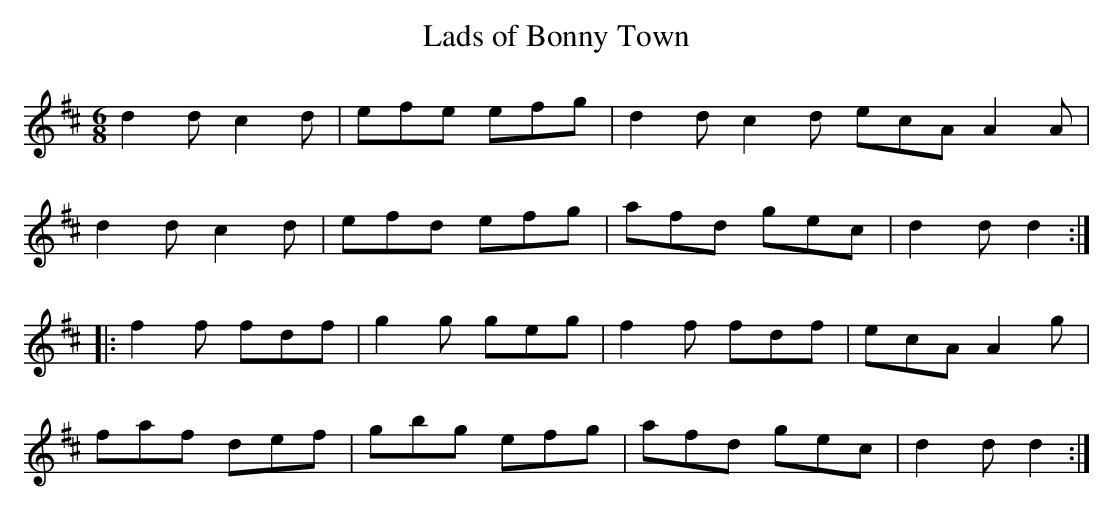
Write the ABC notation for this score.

X:1
T:Lads of Bonny Town
M:6/8
L:1/8
K:D
d2d c2d|efe efg|d2d c2d ecA A2A|
d2d c2d|efd efg|afd gec|d2d d2:|
|:f2f fdf|g2g geg|f2f fdf|ecA A2g|
faf def|gbg efg|afd gec|d2d d2:|]
